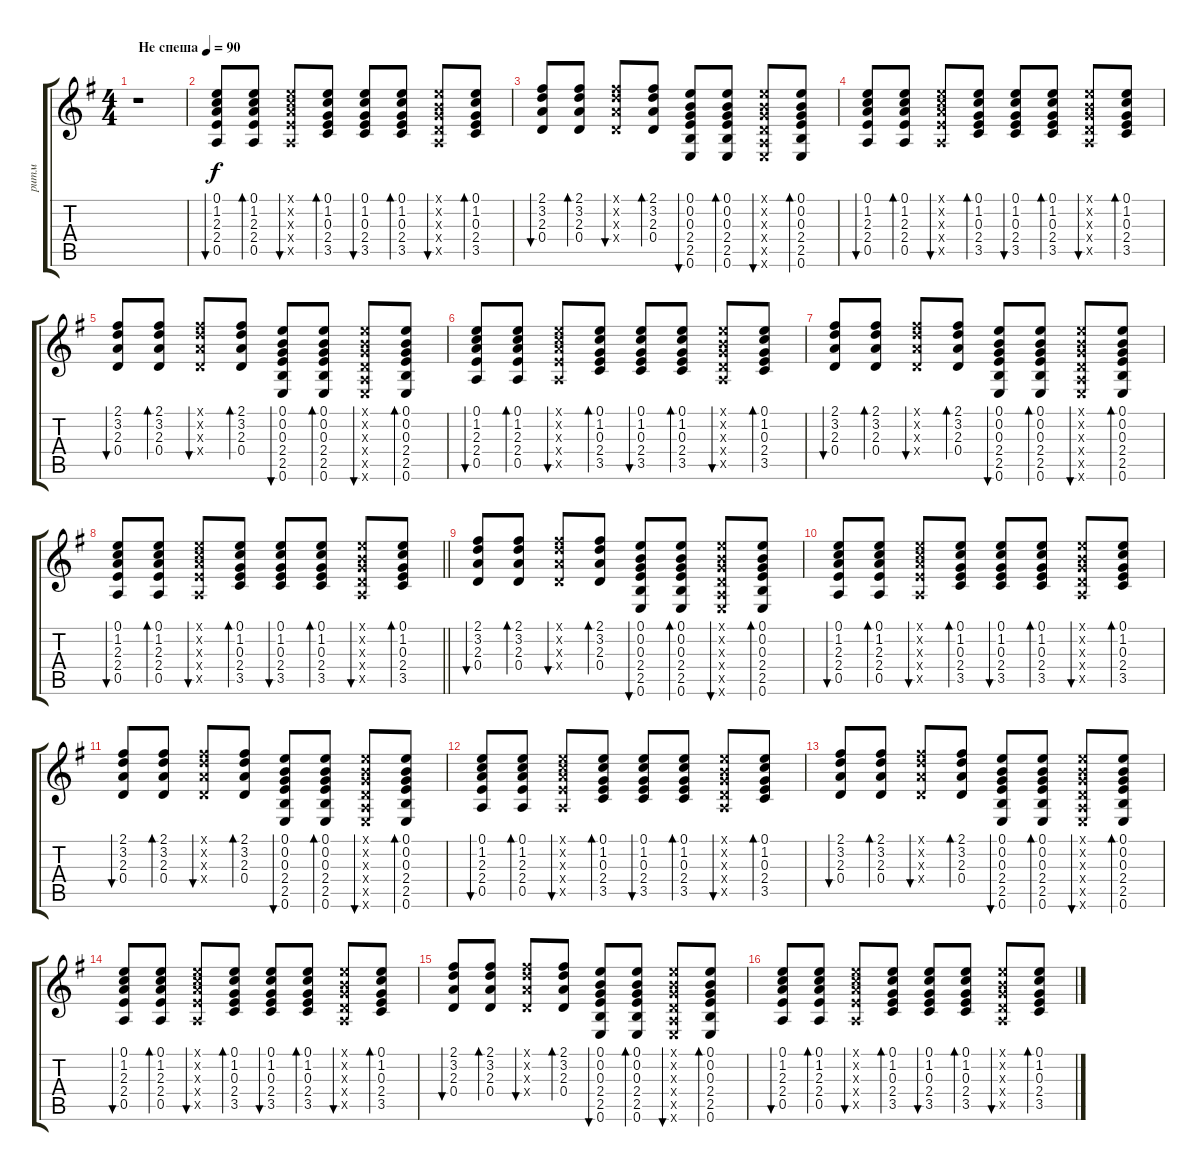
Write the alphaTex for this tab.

\track ("ритм" "ритм") {instrument acousticguitarsteel}
\staff {score tabs}
\tuning (E4 B3 G3 D3 A2 E2) {hide}
\ts (4 4)
\section ("" "")
\tempo (90 "Не спеша")
\clef g2
\ks eminor
r.1{dy f instrument acousticguitarsteel} |
(0.1 1.2 2.3 2.4 0.5).8{bu 30} (0.1 1.2 2.3 2.4 0.5).8{bd 30} (0.1{x} 1.2{x} 2.3{x} 2.4{x} 0.5{x}).8{bu 30} (0.1 1.2 0.3 2.4 3.5).8{bd 30} (0.1 1.2 0.3 2.4 3.5).8{bu 30} (0.1 1.2 0.3 2.4 3.5).8{bd 30} (0.1{x} 0.2{x} 0.3{x} 0.4{x} 0.5{x}).8{bu 30} (0.1 1.2 0.3 2.4 3.5).8{bd 30} |
(2.1 3.2 2.3 0.4).8{bu 30} (2.1 3.2 2.3 0.4).8{bd 30} (2.1{x} 3.2{x} 2.3{x} 0.4{x}).8{bu 30} (2.1 3.2 2.3 0.4).8{bd 30} (0.1 0.2 0.3 2.4 2.5 0.6).8{bu 30} (0.1 0.2 0.3 2.4 2.5 0.6).8{bd 30} (0.1{x} 0.2{x} 0.3{x} 0.4{x} 0.5{x} 0.6{x}).8{bu 30} (0.1 0.2 0.3 2.4 2.5 0.6).8{bd 30} |
(0.1 1.2 2.3 2.4 0.5).8{bu 30} (0.1 1.2 2.3 2.4 0.5).8{bd 30} (0.1{x} 1.2{x} 2.3{x} 2.4{x} 0.5{x}).8{bu 30} (0.1 1.2 0.3 2.4 3.5).8{bd 30} (0.1 1.2 0.3 2.4 3.5).8{bu 30} (0.1 1.2 0.3 2.4 3.5).8{bd 30} (0.1{x} 0.2{x} 0.3{x} 0.4{x} 0.5{x}).8{bu 30} (0.1 1.2 0.3 2.4 3.5).8{bd 30} |
(2.1 3.2 2.3 0.4).8{bu 30} (2.1 3.2 2.3 0.4).8{bd 30} (2.1{x} 3.2{x} 2.3{x} 0.4{x}).8{bu 30} (2.1 3.2 2.3 0.4).8{bd 30} (0.1 0.2 0.3 2.4 2.5 0.6).8{bu 30} (0.1 0.2 0.3 2.4 2.5 0.6).8{bd 30} (0.1{x} 0.2{x} 0.3{x} 0.4{x} 0.5{x} 0.6{x}).8{bu 30} (0.1 0.2 0.3 2.4 2.5 0.6).8{bd 30} |
(0.1 1.2 2.3 2.4 0.5).8{bu 30} (0.1 1.2 2.3 2.4 0.5).8{bd 30} (0.1{x} 1.2{x} 2.3{x} 2.4{x} 0.5{x}).8{bu 30} (0.1 1.2 0.3 2.4 3.5).8{bd 30} (0.1 1.2 0.3 2.4 3.5).8{bu 30} (0.1 1.2 0.3 2.4 3.5).8{bd 30} (0.1{x} 0.2{x} 0.3{x} 0.4{x} 0.5{x}).8{bu 30} (0.1 1.2 0.3 2.4 3.5).8{bd 30} |
(2.1 3.2 2.3 0.4).8{bu 30} (2.1 3.2 2.3 0.4).8{bd 30} (2.1{x} 3.2{x} 2.3{x} 0.4{x}).8{bu 30} (2.1 3.2 2.3 0.4).8{bd 30} (0.1 0.2 0.3 2.4 2.5 0.6).8{bu 30} (0.1 0.2 0.3 2.4 2.5 0.6).8{bd 30} (0.1{x} 0.2{x} 0.3{x} 0.4{x} 0.5{x} 0.6{x}).8{bu 30} (0.1 0.2 0.3 2.4 2.5 0.6).8{bd 30} |
\barLineRight lightlight
(0.1 1.2 2.3 2.4 0.5).8{bu 30} (0.1 1.2 2.3 2.4 0.5).8{bd 30} (0.1{x} 1.2{x} 2.3{x} 2.4{x} 0.5{x}).8{bu 30} (0.1 1.2 0.3 2.4 3.5).8{bd 30} (0.1 1.2 0.3 2.4 3.5).8{bu 30} (0.1 1.2 0.3 2.4 3.5).8{bd 30} (0.1{x} 0.2{x} 0.3{x} 0.4{x} 0.5{x}).8{bu 30} (0.1 1.2 0.3 2.4 3.5).8{bd 30} |
\section ("" "")
(2.1 3.2 2.3 0.4).8{bu 30} (2.1 3.2 2.3 0.4).8{bd 30} (2.1{x} 3.2{x} 2.3{x} 0.4{x}).8{bu 30} (2.1 3.2 2.3 0.4).8{bd 30} (0.1 0.2 0.3 2.4 2.5 0.6).8{bu 30} (0.1 0.2 0.3 2.4 2.5 0.6).8{bd 30} (0.1{x} 0.2{x} 0.3{x} 0.4{x} 0.5{x} 0.6{x}).8{bu 30} (0.1 0.2 0.3 2.4 2.5 0.6).8{bd 30} |
(0.1 1.2 2.3 2.4 0.5).8{bu 30} (0.1 1.2 2.3 2.4 0.5).8{bd 30} (0.1{x} 1.2{x} 2.3{x} 2.4{x} 0.5{x}).8{bu 30} (0.1 1.2 0.3 2.4 3.5).8{bd 30} (0.1 1.2 0.3 2.4 3.5).8{bu 30} (0.1 1.2 0.3 2.4 3.5).8{bd 30} (0.1{x} 0.2{x} 0.3{x} 0.4{x} 0.5{x}).8{bu 30} (0.1 1.2 0.3 2.4 3.5).8{bd 30} |
(2.1 3.2 2.3 0.4).8{bu 30} (2.1 3.2 2.3 0.4).8{bd 30} (2.1{x} 3.2{x} 2.3{x} 0.4{x}).8{bu 30} (2.1 3.2 2.3 0.4).8{bd 30} (0.1 0.2 0.3 2.4 2.5 0.6).8{bu 30} (0.1 0.2 0.3 2.4 2.5 0.6).8{bd 30} (0.1{x} 0.2{x} 0.3{x} 0.4{x} 0.5{x} 0.6{x}).8{bu 30} (0.1 0.2 0.3 2.4 2.5 0.6).8{bd 30} |
(0.1 1.2 2.3 2.4 0.5).8{bu 30} (0.1 1.2 2.3 2.4 0.5).8{bd 30} (0.1{x} 1.2{x} 2.3{x} 2.4{x} 0.5{x}).8{bu 30} (0.1 1.2 0.3 2.4 3.5).8{bd 30} (0.1 1.2 0.3 2.4 3.5).8{bu 30} (0.1 1.2 0.3 2.4 3.5).8{bd 30} (0.1{x} 0.2{x} 0.3{x} 0.4{x} 0.5{x}).8{bu 30} (0.1 1.2 0.3 2.4 3.5).8{bd 30} |
(2.1 3.2 2.3 0.4).8{bu 30} (2.1 3.2 2.3 0.4).8{bd 30} (2.1{x} 3.2{x} 2.3{x} 0.4{x}).8{bu 30} (2.1 3.2 2.3 0.4).8{bd 30} (0.1 0.2 0.3 2.4 2.5 0.6).8{bu 30} (0.1 0.2 0.3 2.4 2.5 0.6).8{bd 30} (0.1{x} 0.2{x} 0.3{x} 0.4{x} 0.5{x} 0.6{x}).8{bu 30} (0.1 0.2 0.3 2.4 2.5 0.6).8{bd 30} |
(0.1 1.2 2.3 2.4 0.5).8{bu 30} (0.1 1.2 2.3 2.4 0.5).8{bd 30} (0.1{x} 1.2{x} 2.3{x} 2.4{x} 0.5{x}).8{bu 30} (0.1 1.2 0.3 2.4 3.5).8{bd 30} (0.1 1.2 0.3 2.4 3.5).8{bu 30} (0.1 1.2 0.3 2.4 3.5).8{bd 30} (0.1{x} 0.2{x} 0.3{x} 0.4{x} 0.5{x}).8{bu 30} (0.1 1.2 0.3 2.4 3.5).8{bd 30} |
(2.1 3.2 2.3 0.4).8{bu 30} (2.1 3.2 2.3 0.4).8{bd 30} (2.1{x} 3.2{x} 2.3{x} 0.4{x}).8{bu 30} (2.1 3.2 2.3 0.4).8{bd 30} (0.1 0.2 0.3 2.4 2.5 0.6).8{bu 30} (0.1 0.2 0.3 2.4 2.5 0.6).8{bd 30} (0.1{x} 0.2{x} 0.3{x} 0.4{x} 0.5{x} 0.6{x}).8{bu 30} (0.1 0.2 0.3 2.4 2.5 0.6).8{bd 30} |
(0.1 1.2 2.3 2.4 0.5).8{bu 30} (0.1 1.2 2.3 2.4 0.5).8{bd 30} (0.1{x} 1.2{x} 2.3{x} 2.4{x} 0.5{x}).8{bu 30} (0.1 1.2 0.3 2.4 3.5).8{bd 30} (0.1 1.2 0.3 2.4 3.5).8{bu 30} (0.1 1.2 0.3 2.4 3.5).8{bd 30} (0.1{x} 0.2{x} 0.3{x} 0.4{x} 0.5{x}).8{bu 30} (0.1 1.2 0.3 2.4 3.5).8{bd 30}
